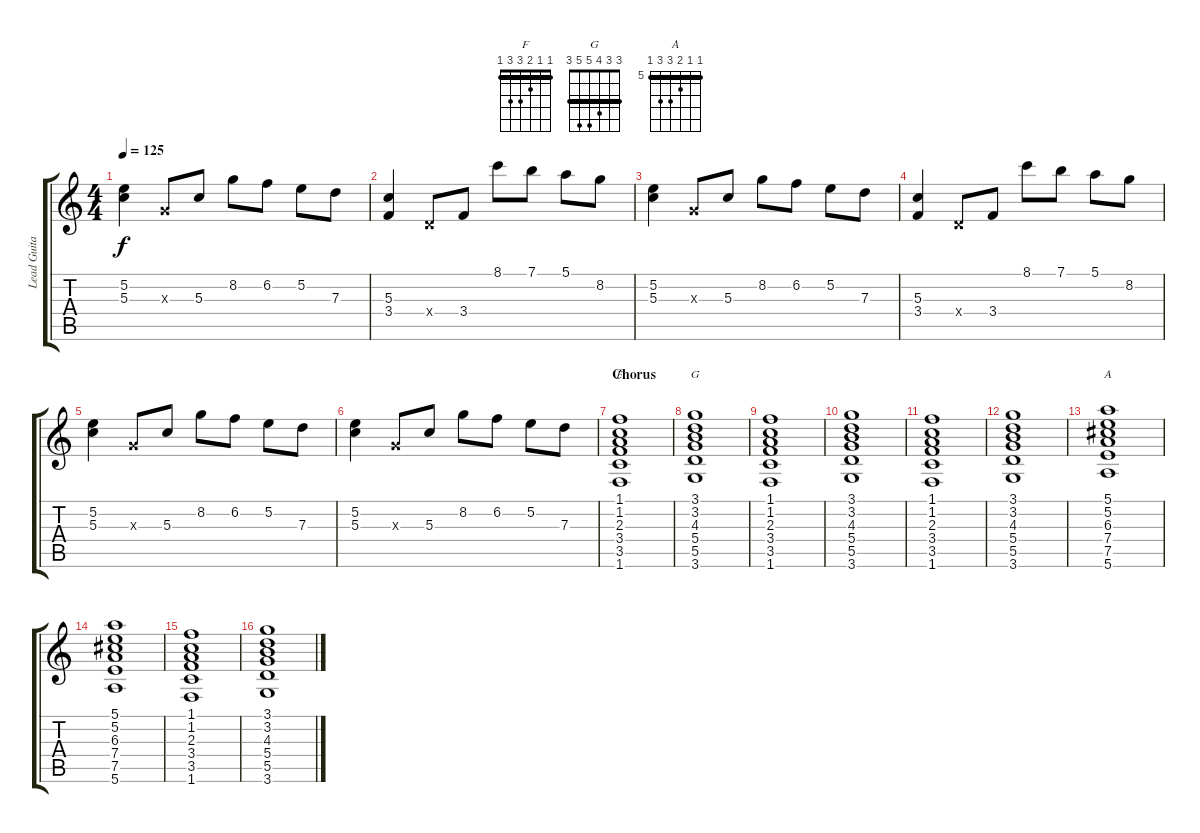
\track ("Lead Guitar" "Lead Guita") {instrument distortionguitar}
\staff {score tabs}
\tuning (E4 B3 G3 D3 A2 E2) {hide}
\chord ("F" 1 1 2 3 3 1) {barre 1}
\chord ("G" 3 3 4 5 5 3) {barre 3}
\chord ("A" 5 5 6 7 7 5) {firstfret 5 barre 5}
\ts (4 4)
\tempo 125
\clef g2
\ks c
(5.2 5.3).4{dy f} 0.3{x}.8 5.3.8 8.2.8 6.2.8 5.2.8 7.3.8 |
(5.3 3.4).4 0.4{x}.8 3.4.8 8.1.8 7.1.8 5.1.8 8.2.8 |
(5.2 5.3).4 0.3{x}.8 5.3.8 8.2.8 6.2.8 5.2.8 7.3.8 |
(5.3 3.4).4 0.4{x}.8 3.4.8 8.1.8 7.1.8 5.1.8 8.2.8 |
(5.2 5.3).4 0.3{x}.8 5.3.8 8.2.8 6.2.8 5.2.8 7.3.8 |
(5.2 5.3).4 0.3{x}.8 5.3.8 8.2.8 6.2.8 5.2.8 7.3.8 |
\section ("" "Chorus")
(1.1 1.2 2.3 3.4 3.5 1.6).1{ch "F"} |
(3.1 3.2 4.3 5.4 5.5 3.6).1{ch "G"} |
(1.1 1.2 2.3 3.4 3.5 1.6).1 |
(3.1 3.2 4.3 5.4 5.5 3.6).1 |
(1.1 1.2 2.3 3.4 3.5 1.6).1 |
(3.1 3.2 4.3 5.4 5.5 3.6).1 |
(5.1 5.2 6.3 7.4 7.5 5.6).1{ch "A"} |
(5.1 5.2 6.3 7.4 7.5 5.6).1 |
(1.1 1.2 2.3 3.4 3.5 1.6).1 |
(3.1 3.2 4.3 5.4 5.5 3.6).1
